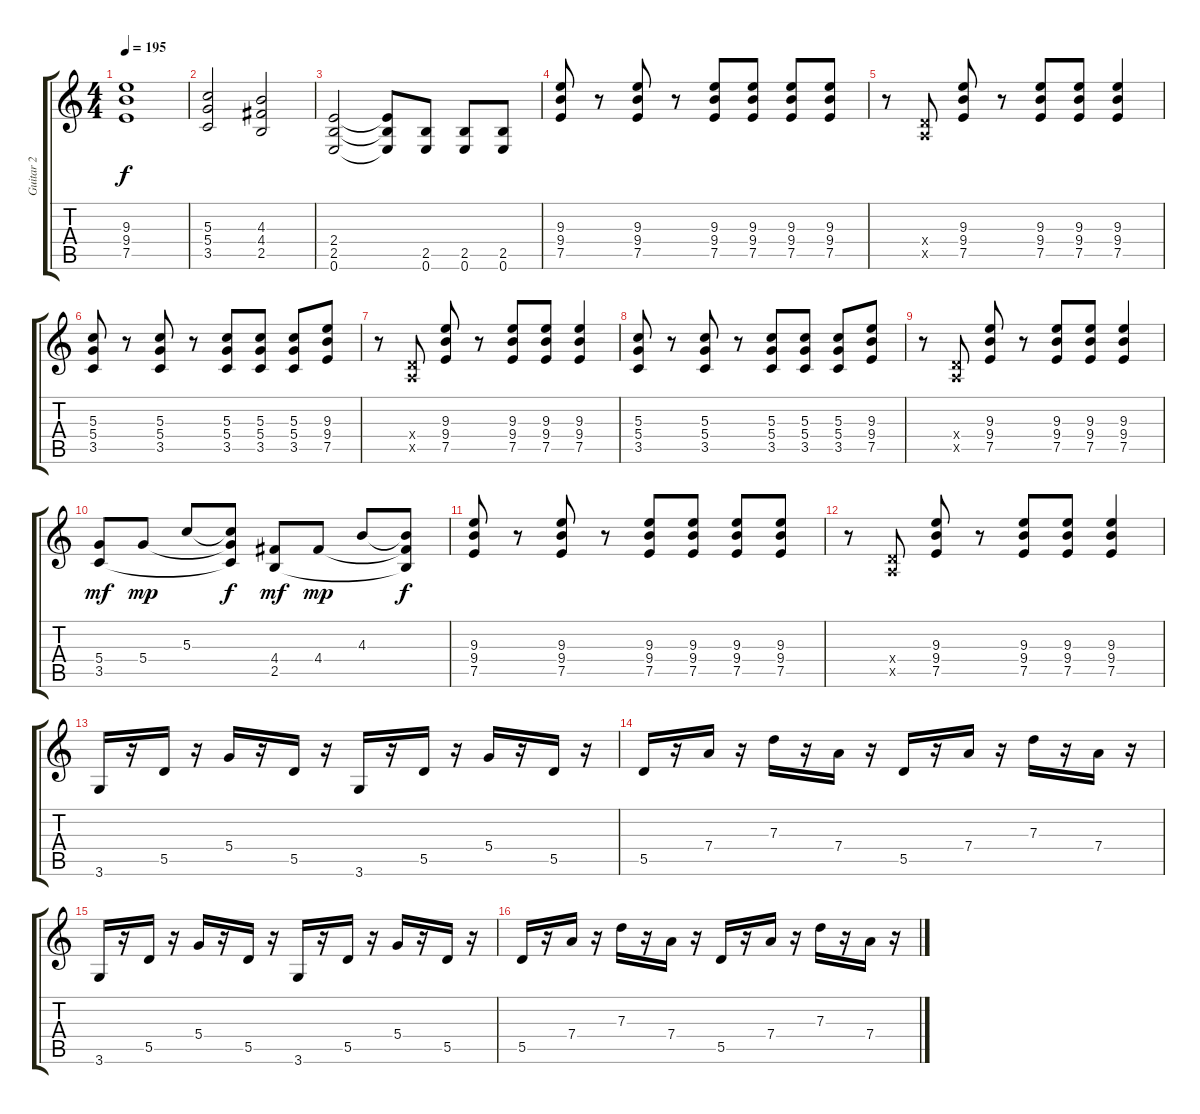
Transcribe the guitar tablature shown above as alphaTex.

\track ("Guitar 2" "Guitar 2") {instrument distortionguitar}
\staff {score tabs}
\tuning (E4 B3 G3 D3 A2 E2) {hide}
\ts (4 4)
\tempo 195
\clef g2
\ks c
(9.3 9.4 7.5).1{dy f} |
(5.3 5.4 3.5).2 (4.3 4.4 2.5).2 |
(2.4 2.5 0.6).2 (2.4{t} 2.5{t} 0.6{t}).8 (2.5 0.6).8 (2.5 0.6).8 (2.5 0.6).8 |
(9.3 9.4 7.5).8 r.8 (9.3 9.4 7.5).8 r.8 (9.3 9.4 7.5).8 (9.3 9.4 7.5).8 (9.3 9.4 7.5).8 (9.3 9.4 7.5).8 |
r.8 (0.4{x} 0.5{x}).8 (9.3 9.4 7.5).8 r.8 (9.3 9.4 7.5).8 (9.3 9.4 7.5).8 (9.3 9.4 7.5).4 |
(5.3 5.4 3.5).8 r.8 (5.3 5.4 3.5).8 r.8 (5.3 5.4 3.5).8 (5.3 5.4 3.5).8 (5.3 5.4 3.5).8 (9.3 9.4 7.5).8 |
r.8 (0.4{x} 0.5{x}).8 (9.3 9.4 7.5).8 r.8 (9.3 9.4 7.5).8 (9.3 9.4 7.5).8 (9.3 9.4 7.5).4 |
(5.3 5.4 3.5).8 r.8 (5.3 5.4 3.5).8 r.8 (5.3 5.4 3.5).8 (5.3 5.4 3.5).8 (5.3 5.4 3.5).8 (9.3 9.4 7.5).8 |
r.8 (0.4{x} 0.5{x}).8 (9.3 9.4 7.5).8 r.8 (9.3 9.4 7.5).8 (9.3 9.4 7.5).8 (9.3 9.4 7.5).4 |
(5.4 3.5).8{dy mf} 5.4.8{dy mp} 5.3.8 (5.3{t} 5.4{t} 3.5{t}).8{dy f} (4.4 2.5).8{dy mf} 4.4.8{dy mp} 4.3.8 (4.3{t} 4.4{t} 2.5{t}).8{dy f} |
(9.3 9.4 7.5).8 r.8 (9.3 9.4 7.5).8 r.8 (9.3 9.4 7.5).8 (9.3 9.4 7.5).8 (9.3 9.4 7.5).8 (9.3 9.4 7.5).8 |
r.8 (0.4{x} 0.5{x}).8 (9.3 9.4 7.5).8 r.8 (9.3 9.4 7.5).8 (9.3 9.4 7.5).8 (9.3 9.4 7.5).4 |
3.6.16 r.16 5.5.16 r.16 5.4.16 r.16 5.5.16 r.16 3.6.16 r.16 5.5.16 r.16 5.4.16 r.16 5.5.16 r.16 |
5.5.16 r.16 7.4.16 r.16 7.3.16 r.16 7.4.16 r.16 5.5.16 r.16 7.4.16 r.16 7.3.16 r.16 7.4.16 r.16 |
3.6.16 r.16 5.5.16 r.16 5.4.16 r.16 5.5.16 r.16 3.6.16 r.16 5.5.16 r.16 5.4.16 r.16 5.5.16 r.16 |
5.5.16 r.16 7.4.16 r.16 7.3.16 r.16 7.4.16 r.16 5.5.16 r.16 7.4.16 r.16 7.3.16 r.16 7.4.16 r.16
